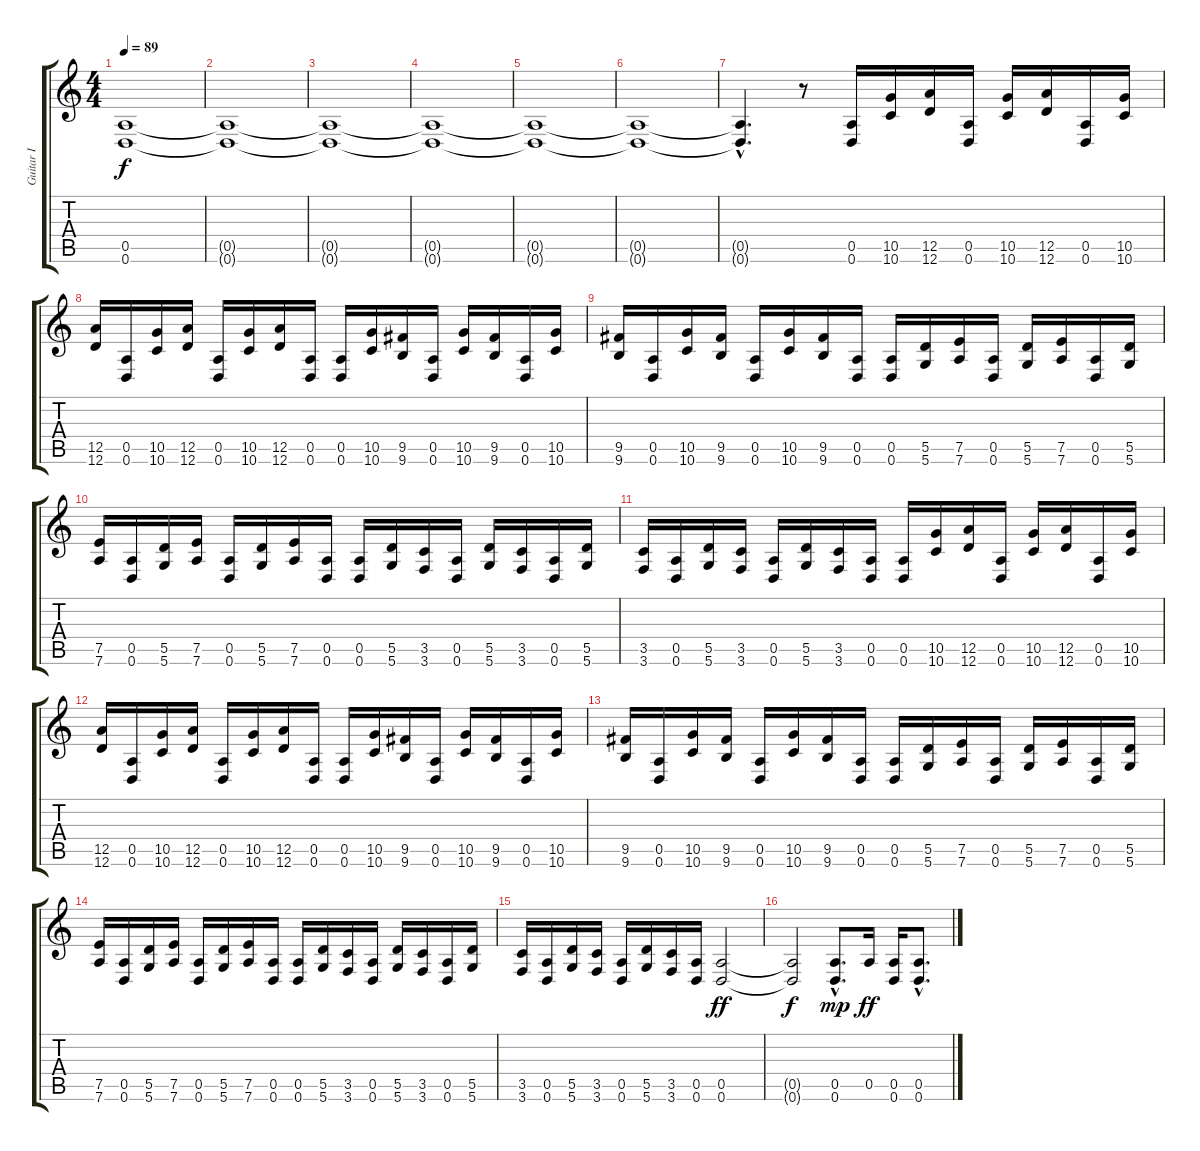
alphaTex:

\track ("Guitar I" "Guitar I") {instrument distortionguitar}
\staff {score tabs}
\tuning (E4 B3 G3 D3 A2 D2) {hide}
\ts (4 4)
\tempo 89
\clef g2
\ks c
(0.5{t} 0.6{t}).1{dy f} |
(0.5{t} 0.6{t}).1 |
(0.5{t} 0.6{t}).1 |
(0.5{t} 0.6{t}).1 |
(0.5{t} 0.6{t}).1 |
(0.5{t} 0.6{t}).1 |
(0.5{hac t} 0.6{hac t}).4{d} r.8 (0.5 0.6).16{volume 16} (10.5 10.6).16 (12.5 12.6).16 (0.5 0.6).16 (10.5 10.6).16 (12.5 12.6).16 (0.5 0.6).16 (10.5 10.6).16 |
(12.5 12.6).16 (0.5 0.6).16 (10.5 10.6).16 (12.5 12.6).16 (0.5 0.6).16 (10.5 10.6).16 (12.5 12.6).16 (0.5 0.6).16 (0.5 0.6).16 (10.5 10.6).16 (9.5 9.6).16 (0.5 0.6).16 (10.5 10.6).16 (9.5 9.6).16 (0.5 0.6).16 (10.5 10.6).16 |
(9.5 9.6).16 (0.5 0.6).16 (10.5 10.6).16 (9.5 9.6).16 (0.5 0.6).16 (10.5 10.6).16 (9.5 9.6).16 (0.5 0.6).16 (0.5 0.6).16 (5.5 5.6).16 (7.5 7.6).16 (0.5 0.6).16 (5.5 5.6).16 (7.5 7.6).16 (0.5 0.6).16 (5.5 5.6).16 |
(7.5 7.6).16 (0.5 0.6).16 (5.5 5.6).16 (7.5 7.6).16 (0.5 0.6).16 (5.5 5.6).16 (7.5 7.6).16 (0.5 0.6).16 (0.5 0.6).16 (5.5 5.6).16 (3.5 3.6).16 (0.5 0.6).16 (5.5 5.6).16 (3.5 3.6).16 (0.5 0.6).16 (5.5 5.6).16 |
(3.5 3.6).16 (0.5 0.6).16 (5.5 5.6).16 (3.5 3.6).16 (0.5 0.6).16 (5.5 5.6).16 (3.5 3.6).16 (0.5 0.6).16 (0.5 0.6).16 (10.5 10.6).16 (12.5 12.6).16 (0.5 0.6).16 (10.5 10.6).16 (12.5 12.6).16 (0.5 0.6).16 (10.5 10.6).16 |
(12.5 12.6).16 (0.5 0.6).16 (10.5 10.6).16 (12.5 12.6).16 (0.5 0.6).16 (10.5 10.6).16 (12.5 12.6).16 (0.5 0.6).16 (0.5 0.6).16 (10.5 10.6).16 (9.5 9.6).16 (0.5 0.6).16 (10.5 10.6).16 (9.5 9.6).16 (0.5 0.6).16 (10.5 10.6).16 |
(9.5 9.6).16 (0.5 0.6).16 (10.5 10.6).16 (9.5 9.6).16 (0.5 0.6).16 (10.5 10.6).16 (9.5 9.6).16 (0.5 0.6).16 (0.5 0.6).16 (5.5 5.6).16 (7.5 7.6).16 (0.5 0.6).16 (5.5 5.6).16 (7.5 7.6).16 (0.5 0.6).16 (5.5 5.6).16 |
(7.5 7.6).16 (0.5 0.6).16 (5.5 5.6).16 (7.5 7.6).16 (0.5 0.6).16 (5.5 5.6).16 (7.5 7.6).16 (0.5 0.6).16 (0.5 0.6).16 (5.5 5.6).16 (3.5 3.6).16 (0.5 0.6).16 (5.5 5.6).16 (3.5 3.6).16 (0.5 0.6).16 (5.5 5.6).16 |
(3.5 3.6).16 (0.5 0.6).16 (5.5 5.6).16 (3.5 3.6).16 (0.5 0.6).16 (5.5 5.6).16 (3.5 3.6).16 (0.5 0.6).16 (0.5 0.6).2{dy ff volume 16} |
(0.5{t} 0.6{t}).2{dy f} (0.5{hac} 0.6{hac}).8{d dy mp volume 5} 0.5.16{dy ff volume 3} (0.5 0.6).16{volume 2} (0.5{hac} 0.6{hac}).8{d volume 2}
